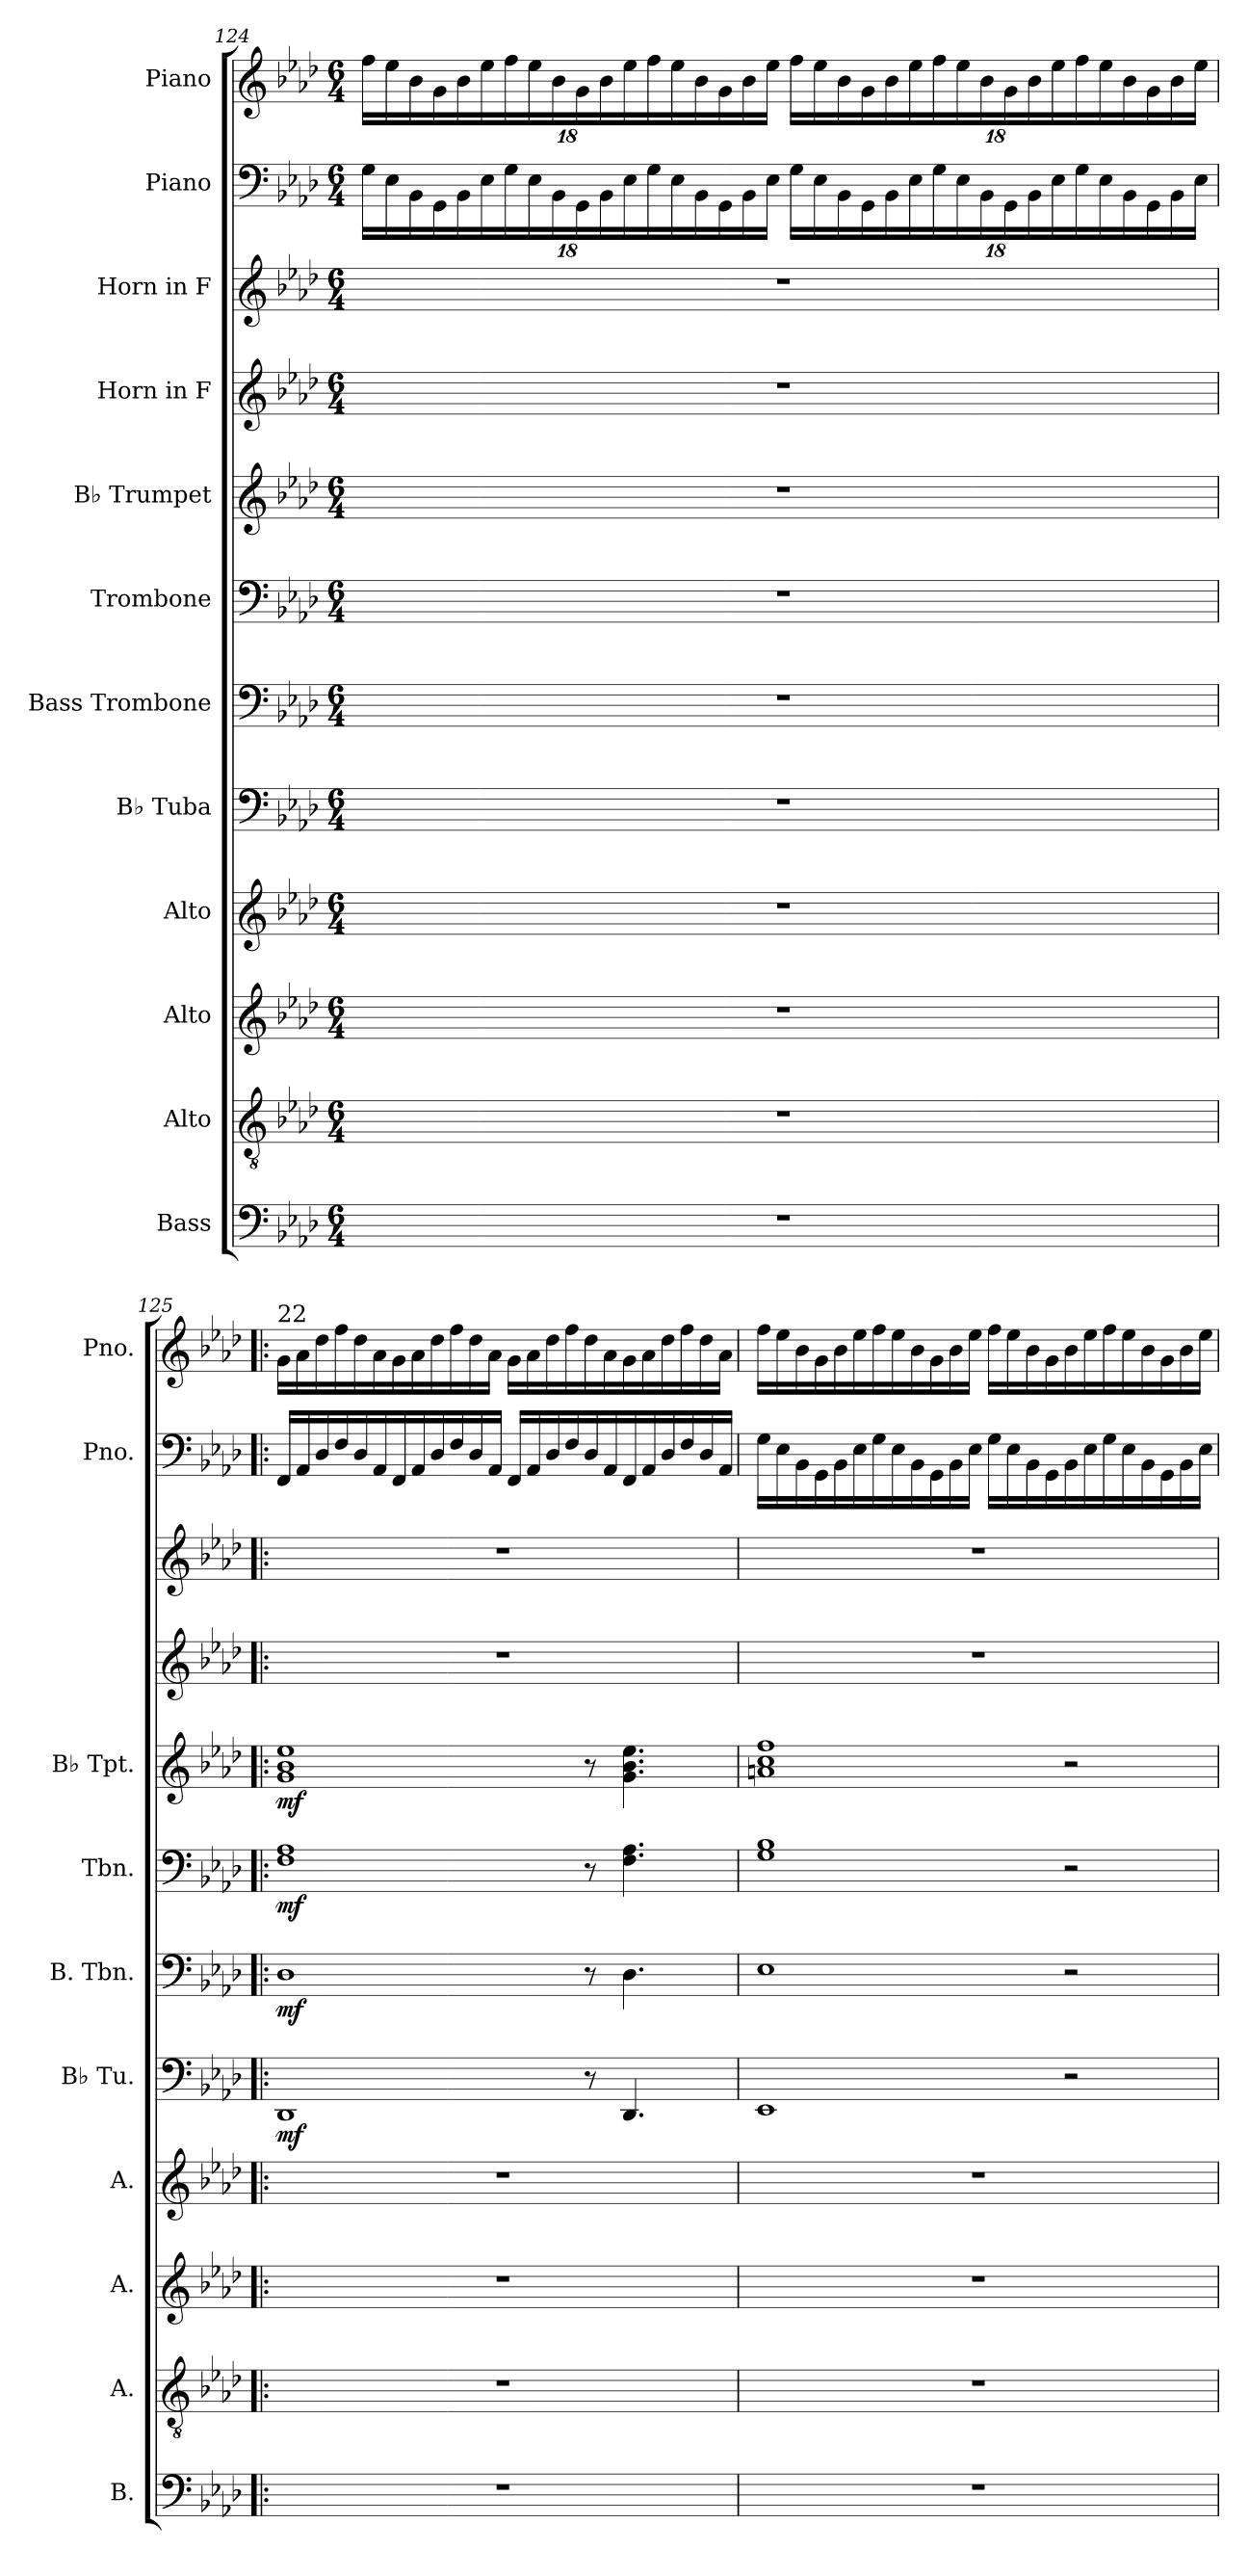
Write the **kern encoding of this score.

**kern	**kern	**kern	**kern	**kern	**dynam	**kern	**dynam	**kern	**dynam	**kern	**dynam	**kern	**kern	**kern	**kern
*part12	*part11	*part10	*part9	*part8	*part8	*part7	*part7	*part6	*part6	*part5	*part5	*part4	*part3	*part2	*part1
*staff12	*staff11	*staff10	*staff9	*staff8	*staff8	*staff7	*staff7	*staff6	*staff6	*staff5	*staff5	*staff4	*staff3	*staff2	*staff1
*I"Bass	*I"Alto	*I"Alto	*I"Alto	*I"B♭ Tuba	*	*I"Bass Trombone	*	*I"Trombone	*	*I"B♭ Trumpet	*	*I"Horn in F	*I"Horn in F	*I"Piano	*I"Piano
*I'B.	*I'A.	*I'A.	*I'A.	*I'B♭ Tu.	*	*I'B. Tbn.	*	*I'Tbn.	*	*I'B♭ Tpt.	*	*	*	*I'Pno.	*I'Pno.
!!LO:PB:g=z
*clefF4	*clefGv2	*clefG2	*clefG2	*clefF4	*	*clefF4	*	*clefF4	*	*clefG2	*	*clefG2	*clefG2	*clefF4	*clefG2
*	*	*	*	*	*	*	*	*	*	*ITrd1c2	*	*ITrd4c7	*ITrd4c7	*	*
*k[b-e-a-d-]	*k[b-e-a-d-]	*k[b-e-a-d-]	*k[b-e-a-d-]	*k[b-e-a-d-]	*	*k[b-e-a-d-]	*	*k[b-e-a-d-]	*	*k[b-e-a-d-g-c-]	*	*k[b-e-a-d-g-]	*k[b-e-a-d-g-]	*k[b-e-a-d-]	*k[b-e-a-d-]
*M6/4	*M6/4	*M6/4	*M6/4	*M6/4	*	*M6/4	*	*M6/4	*	*M6/4	*	*M6/4	*M6/4	*M6/4	*M6/4
*	*	*	*	*	*	*	*	*	*	*	*	*	*	*Xbrackettup	*Xbrackettup
=124	=124	=124	=124	=124	=124	=124	=124	=124	=124	=124	=124	=124	=124	=124	=124
1.r	1.r	1.r	1.r	1.r	.	1.r	.	1.r	.	1.r	.	1.r	1.r	24G\LL	24ff\LL
.	.	.	.	.	.	.	.	.	.	.	.	.	.	24E-\	24ee-\
.	.	.	.	.	.	.	.	.	.	.	.	.	.	24BB-\	24b-\
.	.	.	.	.	.	.	.	.	.	.	.	.	.	24GG\	24g\
.	.	.	.	.	.	.	.	.	.	.	.	.	.	24BB-\	24b-\
.	.	.	.	.	.	.	.	.	.	.	.	.	.	24E-\	24ee-\
.	.	.	.	.	.	.	.	.	.	.	.	.	.	24G\	24ff\
.	.	.	.	.	.	.	.	.	.	.	.	.	.	24E-\	24ee-\
.	.	.	.	.	.	.	.	.	.	.	.	.	.	24BB-\	24b-\
.	.	.	.	.	.	.	.	.	.	.	.	.	.	24GG\	24g\
.	.	.	.	.	.	.	.	.	.	.	.	.	.	24BB-\	24b-\
.	.	.	.	.	.	.	.	.	.	.	.	.	.	24E-\	24ee-\
.	.	.	.	.	.	.	.	.	.	.	.	.	.	24G\	24ff\
.	.	.	.	.	.	.	.	.	.	.	.	.	.	24E-\	24ee-\
.	.	.	.	.	.	.	.	.	.	.	.	.	.	24BB-\	24b-\
.	.	.	.	.	.	.	.	.	.	.	.	.	.	24GG\	24g\
.	.	.	.	.	.	.	.	.	.	.	.	.	.	24BB-\	24b-\
.	.	.	.	.	.	.	.	.	.	.	.	.	.	24E-\JJ	24ee-\JJ
.	.	.	.	.	.	.	.	.	.	.	.	.	.	24G\LL	24ff\LL
.	.	.	.	.	.	.	.	.	.	.	.	.	.	24E-\	24ee-\
.	.	.	.	.	.	.	.	.	.	.	.	.	.	24BB-\	24b-\
.	.	.	.	.	.	.	.	.	.	.	.	.	.	24GG\	24g\
.	.	.	.	.	.	.	.	.	.	.	.	.	.	24BB-\	24b-\
.	.	.	.	.	.	.	.	.	.	.	.	.	.	24E-\	24ee-\
.	.	.	.	.	.	.	.	.	.	.	.	.	.	24G\	24ff\
.	.	.	.	.	.	.	.	.	.	.	.	.	.	24E-\	24ee-\
.	.	.	.	.	.	.	.	.	.	.	.	.	.	24BB-\	24b-\
.	.	.	.	.	.	.	.	.	.	.	.	.	.	24GG\	24g\
.	.	.	.	.	.	.	.	.	.	.	.	.	.	24BB-\	24b-\
.	.	.	.	.	.	.	.	.	.	.	.	.	.	24E-\	24ee-\
.	.	.	.	.	.	.	.	.	.	.	.	.	.	24G\	24ff\
.	.	.	.	.	.	.	.	.	.	.	.	.	.	24E-\	24ee-\
.	.	.	.	.	.	.	.	.	.	.	.	.	.	24BB-\	24b-\
.	.	.	.	.	.	.	.	.	.	.	.	.	.	24GG\	24g\
.	.	.	.	.	.	.	.	.	.	.	.	.	.	24BB-\	24b-\
.	.	.	.	.	.	.	.	.	.	.	.	.	.	24E-\JJ	24ee-\JJ
!!LO:PB:g=z
=125!|:	=125!|:	=125!|:	=125!|:	=125!|:	=125!|:	=125!|:	=125!|:	=125!|:	=125!|:	=125!|:	=125!|:	=125!|:	=125!|:	=125!|:	=125!|:
!	!	!	!	!	!	!	!	!	!	!	!	!	!	!	!LO:TX:a:t=22
!	!	!	!	!	!LO:DY:b	!	!LO:DY:b	!	!LO:DY:b	!	!LO:DY:b	!	!	!	!
1.r	1.r	1.r	1.r	1DD-	mf	1D-	mf	1F 1A-	mf	1f 1a- 1dd-	mf	1.r	1.r	16FF/LL	16g\LL
.	.	.	.	.	.	.	.	.	.	.	.	.	.	16AA-/	16a-\
.	.	.	.	.	.	.	.	.	.	.	.	.	.	16D-/	16dd-\
.	.	.	.	.	.	.	.	.	.	.	.	.	.	16F/	16ff\
.	.	.	.	.	.	.	.	.	.	.	.	.	.	16D-/	16dd-\
.	.	.	.	.	.	.	.	.	.	.	.	.	.	16AA-/	16a-\
.	.	.	.	.	.	.	.	.	.	.	.	.	.	16FF/	16g\
.	.	.	.	.	.	.	.	.	.	.	.	.	.	16AA-/	16a-\
.	.	.	.	.	.	.	.	.	.	.	.	.	.	16D-/	16dd-\
.	.	.	.	.	.	.	.	.	.	.	.	.	.	16F/	16ff\
.	.	.	.	.	.	.	.	.	.	.	.	.	.	16D-/	16dd-\
.	.	.	.	.	.	.	.	.	.	.	.	.	.	16AA-/JJ	16a-\JJ
.	.	.	.	.	.	.	.	.	.	.	.	.	.	16FF/LL	16g\LL
.	.	.	.	.	.	.	.	.	.	.	.	.	.	16AA-/	16a-\
.	.	.	.	.	.	.	.	.	.	.	.	.	.	16D-/	16dd-\
.	.	.	.	.	.	.	.	.	.	.	.	.	.	16F/	16ff\
.	.	.	.	8r	.	8r	.	8r	.	8r	.	.	.	16D-/	16dd-\
.	.	.	.	.	.	.	.	.	.	.	.	.	.	16AA-/	16a-\
.	.	.	.	4.DD-/	.	4.D-\	.	4.F\ 4.A-\	.	4.f\ 4.a-\ 4.dd-\	.	.	.	16FF/	16g\
.	.	.	.	.	.	.	.	.	.	.	.	.	.	16AA-/	16a-\
.	.	.	.	.	.	.	.	.	.	.	.	.	.	16D-/	16dd-\
.	.	.	.	.	.	.	.	.	.	.	.	.	.	16F/	16ff\
.	.	.	.	.	.	.	.	.	.	.	.	.	.	16D-/	16dd-\
.	.	.	.	.	.	.	.	.	.	.	.	.	.	16AA-/JJ	16a-\JJ
!!LO:PB:g=z
=126	=126	=126	=126	=126	=126	=126	=126	=126	=126	=126	=126	=126	=126	=126	=126
1.r	1.r	1.r	1.r	1EE-	.	1E-	.	1G 1B-	.	1gn 1b- 1ee-	.	1.r	1.r	16G\LL	16ff\LL
.	.	.	.	.	.	.	.	.	.	.	.	.	.	16E-\	16ee-\
.	.	.	.	.	.	.	.	.	.	.	.	.	.	16BB-\	16b-\
.	.	.	.	.	.	.	.	.	.	.	.	.	.	16GG\	16g\
.	.	.	.	.	.	.	.	.	.	.	.	.	.	16BB-\	16b-\
.	.	.	.	.	.	.	.	.	.	.	.	.	.	16E-\	16ee-\
.	.	.	.	.	.	.	.	.	.	.	.	.	.	16G\	16ff\
.	.	.	.	.	.	.	.	.	.	.	.	.	.	16E-\	16ee-\
.	.	.	.	.	.	.	.	.	.	.	.	.	.	16BB-\	16b-\
.	.	.	.	.	.	.	.	.	.	.	.	.	.	16GG\	16g\
.	.	.	.	.	.	.	.	.	.	.	.	.	.	16BB-\	16b-\
.	.	.	.	.	.	.	.	.	.	.	.	.	.	16E-\JJ	16ee-\JJ
.	.	.	.	.	.	.	.	.	.	.	.	.	.	16G\LL	16ff\LL
.	.	.	.	.	.	.	.	.	.	.	.	.	.	16E-\	16ee-\
.	.	.	.	.	.	.	.	.	.	.	.	.	.	16BB-\	16b-\
.	.	.	.	.	.	.	.	.	.	.	.	.	.	16GG\	16g\
.	.	.	.	2r	.	2r	.	2r	.	2r	.	.	.	16BB-\	16b-\
.	.	.	.	.	.	.	.	.	.	.	.	.	.	16E-\	16ee-\
.	.	.	.	.	.	.	.	.	.	.	.	.	.	16G\	16ff\
.	.	.	.	.	.	.	.	.	.	.	.	.	.	16E-\	16ee-\
.	.	.	.	.	.	.	.	.	.	.	.	.	.	16BB-\	16b-\
.	.	.	.	.	.	.	.	.	.	.	.	.	.	16GG\	16g\
.	.	.	.	.	.	.	.	.	.	.	.	.	.	16BB-\	16b-\
.	.	.	.	.	.	.	.	.	.	.	.	.	.	16E-\JJ	16ee-\JJ
=	=	=	=	=	=	=	=	=	=	=	=	=	=	=	=
*-	*-	*-	*-	*-	*-	*-	*-	*-	*-	*-	*-	*-	*-	*-	*-
